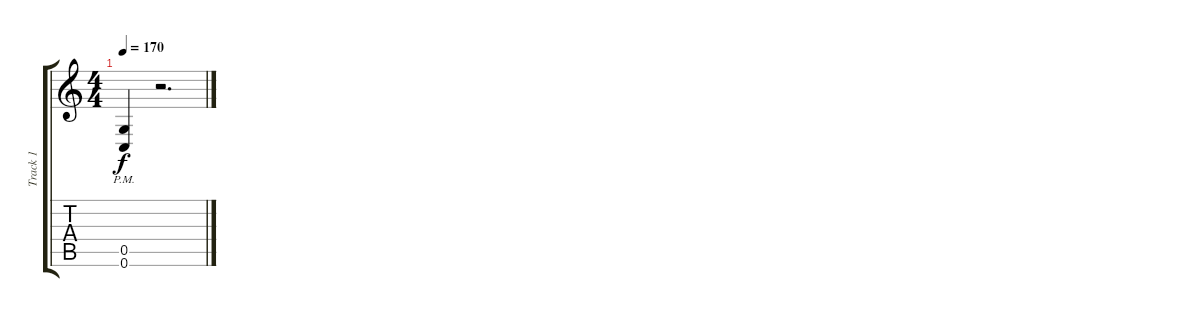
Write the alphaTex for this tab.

\track ("Track 1" "Track 1") {instrument distortionguitar}
\staff {score tabs}
\tuning (D4 A3 F3 C3 G2 C2) {hide}
\ts (4 4)
\tempo 170
\clef g2
\ks c
(0.5{pm} 0.6{pm}).4{dy f} r.2{d}
